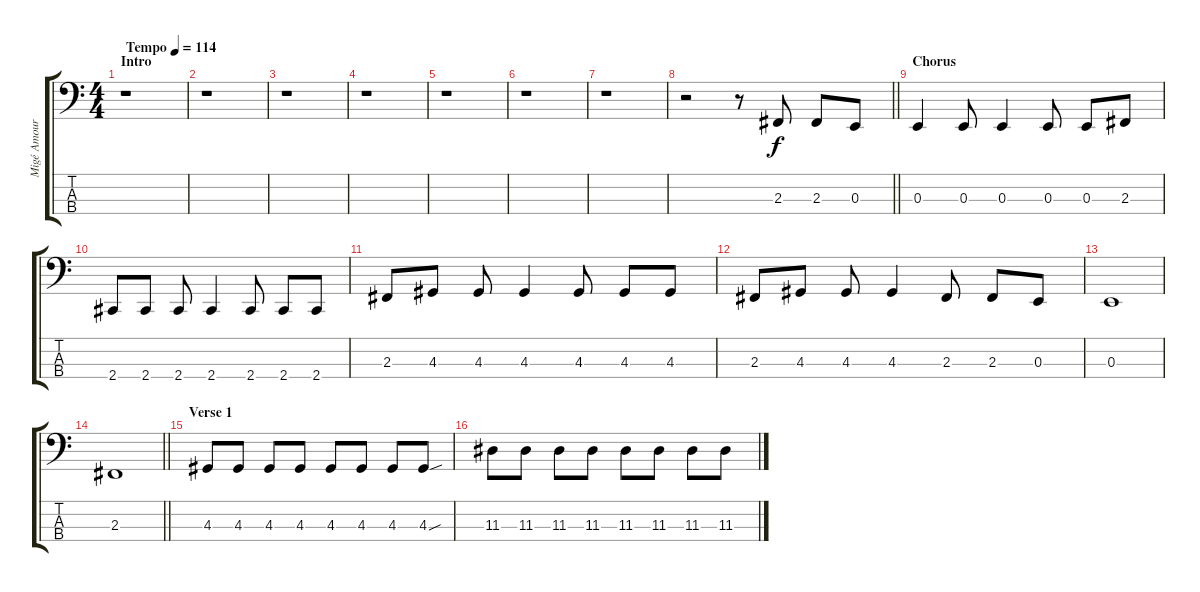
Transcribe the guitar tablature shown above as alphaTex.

\track ("Migé Amour (Bass)" "Migé Amour") {instrument electricbasspick}
\staff {score tabs}
\tuning (D2 A1 E1 B0) {hide}
\ts (4 4)
\section ("" "Intro")
\tempo (114 "Tempo")
\clef f4
\ks c
r.1{dy f instrument electricbasspick} |
r.1 |
r.1 |
r.1 |
r.1 |
r.1 |
r.1 |
\barLineRight lightlight
r.2 r.8 2.3.8 2.3.8 0.3.8 |
\section ("" "Chorus")
0.3.4 0.3.8 0.3.4 0.3.8 0.3.8 2.3.8 |
2.4.8 2.4.8 2.4.8 2.4.4 2.4.8 2.4.8 2.4.8 |
2.3.8 4.3.8 4.3.8 4.3.4 4.3.8 4.3.8 4.3.8 |
2.3.8 4.3.8 4.3.8 4.3.4 2.3.8 2.3.8 0.3.8 |
0.3.1 |
\barLineRight lightlight
2.3.1 |
\section ("" "Verse 1")
4.3.8 4.3.8 4.3.8 4.3.8 4.3.8 4.3.8 4.3.8 4.3{sou}.8 |
11.3.8 11.3.8 11.3.8 11.3.8 11.3.8 11.3.8 11.3.8 11.3.8
